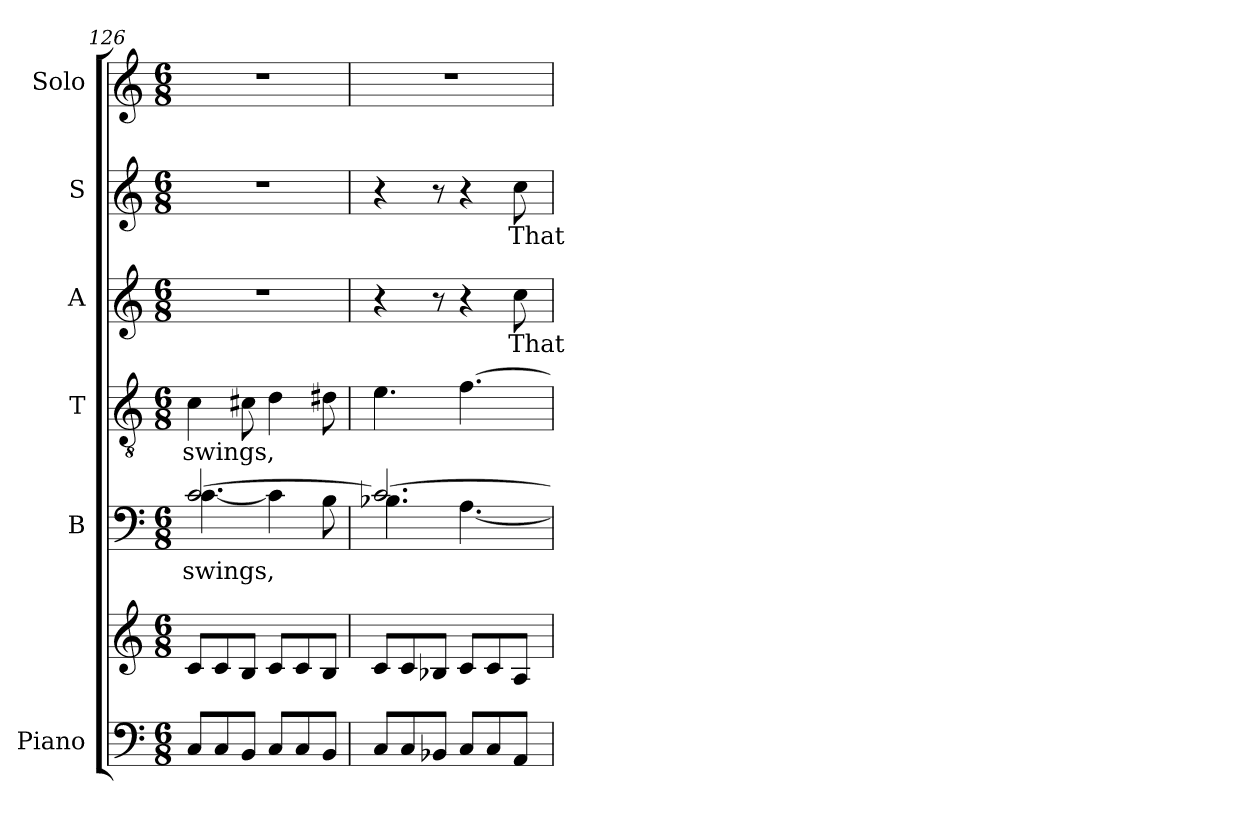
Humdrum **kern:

**kern	**kern	**kern	**text	**kern	**text	**kern	**text	**kern	**text	**kern
*part6	*part6	*part5	*part5	*part4	*part4	*part3	*part3	*part2	*part2	*part1
*staff7	*staff6	*staff5	*staff5	*staff4	*staff4	*staff3	*staff3	*staff2	*staff2	*staff1
*I"Piano	*	*I"B	*	*I"T	*	*I"A	*	*I"S	*	*I"Solo
*I'Pno	*	*I'B	*	*I'T	*	*I'A	*	*I'S	*	*
!!LO:LB:g=z
*clefF4	*clefG2	*clefF4	*	*clefGv2	*	*clefG2	*	*clefG2	*	*clefG2
*k[]	*k[]	*k[]	*	*k[]	*	*k[]	*	*k[]	*	*k[]
*M6/8	*M6/8	*M6/8	*	*M6/8	*	*M6/8	*	*M6/8	*	*M6/8
=126	=126	=126	=126	=126	=126	=126	=126	=126	=126	=126
!	!	!	!LO:LY:b	!	!LO:LY:b	!	!	!	!	!
*	*	*^	*	*	*	*	*	*	*	*
8C/L	8c/L	[2.c/	[4.c\	swings,	4c\	swings,	2.r	.	2.r	.	2.r
8C/	8c/	.	.	.	.	.	.	.	.	.	.
8BB/J	8B/J	.	.	.	8c#X\	.	.	.	.	.	.
8C/L	8c/L	.	4c\]	.	4d\	.	.	.	.	.	.
8C/	8c/	.	.	.	.	.	.	.	.	.	.
8BB/J	8B/J	.	8B\	.	8d#X\	.	.	.	.	.	.
=127	=127	=127	=127	=127	=127	=127	=127	=127	=127	=127	=127
8C/L	8c/L	2.c/_	4.B-X\	.	4.e\	.	4r	.	4r	.	2.r
8C/	8c/	.	.	.	.	.	.	.	.	.	.
8BB-X/J	8B-X/J	.	.	.	.	.	8r	.	8r	.	.
8C/L	8c/L	.	[4.A\	.	[4.f\	.	4r	.	4r	.	.
8C/	8c/	.	.	.	.	.	.	.	.	.	.
!	!	!	!	!	!	!	!	!LO:LY:b	!	!LO:LY:b	!
8AA/J	8A/J	.	.	.	.	.	8cc\	That	8cc\	That	.
*	*	*v	*v	*	*	*	*	*	*	*	*
=	=	=	=	=	=	=	=	=	=	=
*-	*-	*-	*-	*-	*-	*-	*-	*-	*-	*-
